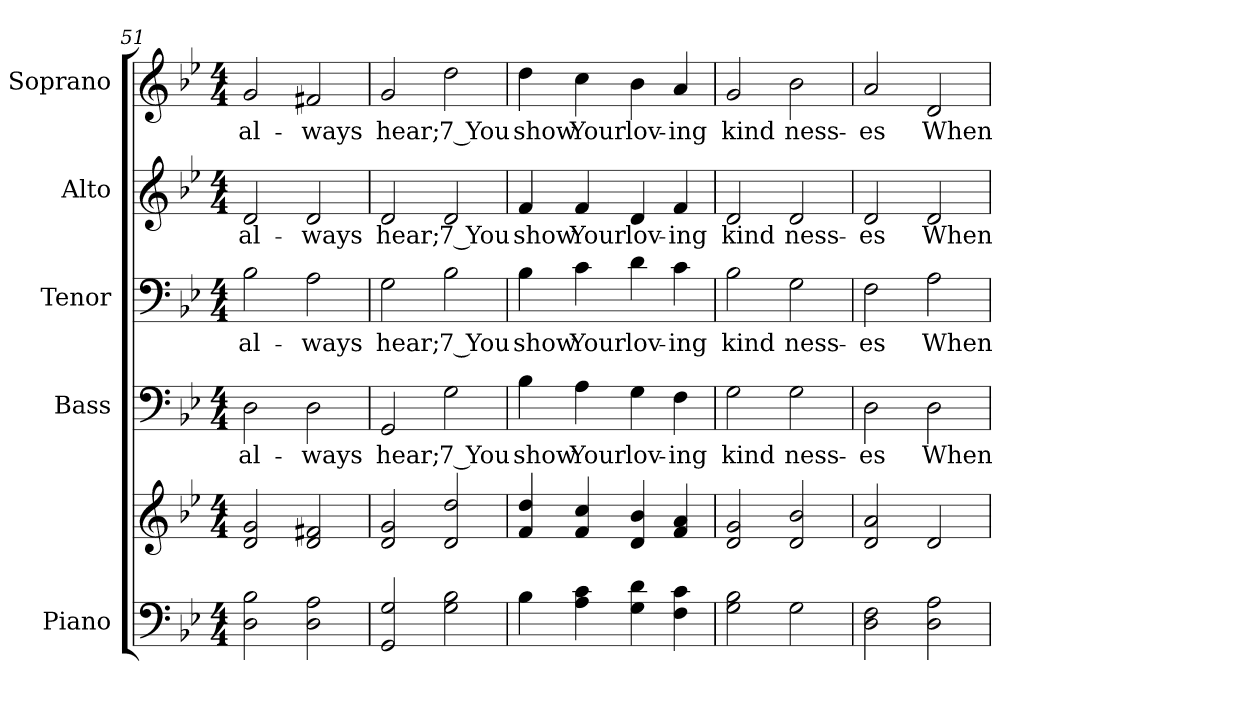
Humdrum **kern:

**kern	**kern	**kern	**text	**kern	**text	**kern	**text	**kern	**text
*part5	*part5	*part4	*part4	*part3	*part3	*part2	*part2	*part1	*part1
*staff6	*staff5	*staff4	*staff4	*staff3	*staff3	*staff2	*staff2	*staff1	*staff1
*I"Piano	*	*I"Bass	*	*I"Tenor	*	*I"Alto	*	*I"Soprano	*
*I'Pno.	*	*I'B.	*	*I'T.	*	*I'A.	*	*I'S.	*
!!LO:PB:g=z
*clefF4	*clefG2	*clefF4	*	*clefF4	*	*clefG2	*	*clefG2	*
*k[b-e-]	*k[b-e-]	*k[b-e-]	*	*k[b-e-]	*	*k[b-e-]	*	*k[b-e-]	*
*g:	*g:	*g:	*	*g:	*	*g:	*	*g:	*
*M4/4	*M4/4	*M4/4	*	*M4/4	*	*M4/4	*	*M4/4	*
=51	=51	=51	=51	=51	=51	=51	=51	=51	=51
!	!	!	!LO:LY:b:color=#000000	!	!	!	!	!	!
!	!	!	!	!	!LO:LY:b:color=#000000	!	!	!	!
!	!	!	!	!	!	!	!LO:LY:b:color=#000000	!	!
!	!	!	!	!	!	!	!	!	!LO:LY:b:color=#000000
2Di\ 2B-i	2di/ 2gi	2Di\	al-	2B-i\	al-	2di/	al-	2gi/	al-
!	!	!	!LO:LY:b:color=#000000	!	!	!	!	!	!
!	!	!	!	!	!LO:LY:b:color=#000000	!	!	!	!
!	!	!	!	!	!	!	!LO:LY:b:color=#000000	!	!
!	!	!	!	!	!	!	!	!	!LO:LY:b:color=#000000
2Di\ 2Ai	2di/ 2f#Xi	2Di\	-ways	2Ai\	-ways	2di/	-ways	2f#Xi/	-ways
=52	=52	=52	=52	=52	=52	=52	=52	=52	=52
!	!	!	!LO:LY:b:color=#000000	!	!	!	!	!	!
!	!	!	!	!	!LO:LY:b:color=#000000	!	!	!	!
!	!	!	!	!	!	!	!LO:LY:b:color=#000000	!	!
!	!	!	!	!	!	!	!	!	!LO:LY:b:color=#000000
2GGi/ 2Gi	2di/ 2gi	2GGi/	hear;	2Gi\	hear;	2di/	hear;	2gi/	hear;
!	!	!	!LO:LY:b:color=#000000	!	!	!	!	!	!
!	!	!	!	!	!LO:LY:b:color=#000000	!	!	!	!
!	!	!	!	!	!	!	!LO:LY:b:color=#000000	!	!
!	!	!	!	!	!	!	!	!	!LO:LY:b:color=#000000
2Gi\ 2B-i	2di/ 2ddi	2Gi\	7 You	2B-i\	7 You	2di/	7 You	2ddi\	7 You
=53	=53	=53	=53	=53	=53	=53	=53	=53	=53
!	!	!	!LO:LY:b:color=#000000	!	!	!	!	!	!
!	!	!	!	!	!LO:LY:b:color=#000000	!	!	!	!
!	!	!	!	!	!	!	!LO:LY:b:color=#000000	!	!
!	!	!	!	!	!	!	!	!	!LO:LY:b:color=#000000
4B-i\	4fi/ 4ddi	4B-i\	show	4B-i\	show	4fi/	show	4ddi\	show
!	!	!	!LO:LY:b:color=#000000	!	!	!	!	!	!
!	!	!	!	!	!LO:LY:b:color=#000000	!	!	!	!
!	!	!	!	!	!	!	!LO:LY:b:color=#000000	!	!
!	!	!	!	!	!	!	!	!	!LO:LY:b:color=#000000
4Ai\ 4ci	4fi/ 4cci	4Ai\	Your	4ci\	Your	4fi/	Your	4cci\	Your
!	!	!	!LO:LY:b:color=#000000	!	!	!	!	!	!
!	!	!	!	!	!LO:LY:b:color=#000000	!	!	!	!
!	!	!	!	!	!	!	!LO:LY:b:color=#000000	!	!
!	!	!	!	!	!	!	!	!	!LO:LY:b:color=#000000
4Gi\ 4di	4di/ 4b-i	4Gi\	lov-	4di\	lov-	4di/	lov-	4b-i\	lov-
!	!	!	!LO:LY:b:color=#000000	!	!	!	!	!	!
!	!	!	!	!	!LO:LY:b:color=#000000	!	!	!	!
!	!	!	!	!	!	!	!LO:LY:b:color=#000000	!	!
!	!	!	!	!	!	!	!	!	!LO:LY:b:color=#000000
4Fi\ 4ci	4fi/ 4ai	4Fi\	-ing	4ci\	-ing	4fi/	-ing	4ai/	-ing
!!LO:PB:g=z
=54	=54	=54	=54	=54	=54	=54	=54	=54	=54
!	!	!	!LO:LY:b:color=#000000	!	!	!	!	!	!
!	!	!	!	!	!LO:LY:b:color=#000000	!	!	!	!
!	!	!	!	!	!	!	!LO:LY:b:color=#000000	!	!
!	!	!	!	!	!	!	!	!	!LO:LY:b:color=#000000
2Gi\ 2B-i	2di/ 2gi	2Gi\	kind	2B-i\	kind	2di/	kind	2gi/	kind
!	!	!	!LO:LY:b:color=#000000	!	!	!	!	!	!
!	!	!	!	!	!LO:LY:b:color=#000000	!	!	!	!
!	!	!	!	!	!	!	!LO:LY:b:color=#000000	!	!
!	!	!	!	!	!	!	!	!	!LO:LY:b:color=#000000
2Gi\	2di/ 2b-i	2Gi\	ness-	2Gi\	ness-	2di/	ness-	2b-i\	ness-
=55	=55	=55	=55	=55	=55	=55	=55	=55	=55
!	!	!	!LO:LY:b:color=#000000	!	!	!	!	!	!
!	!	!	!	!	!LO:LY:b:color=#000000	!	!	!	!
!	!	!	!	!	!	!	!LO:LY:b:color=#000000	!	!
!	!	!	!	!	!	!	!	!	!LO:LY:b:color=#000000
2Di\ 2Fi	2di/ 2ai	2Di\	-es	2Fi\	-es	2di/	-es	2ai/	-es
!	!	!	!LO:LY:b:color=#000000	!	!	!	!	!	!
!	!	!	!	!	!LO:LY:b:color=#000000	!	!	!	!
!	!	!	!	!	!	!	!LO:LY:b:color=#000000	!	!
!	!	!	!	!	!	!	!	!	!LO:LY:b:color=#000000
2Di\ 2Ai	2di/	2Di\	When	2Ai\	When	2di/	When	2di/	When
=	=	=	=	=	=	=	=	=	=
*-	*-	*-	*-	*-	*-	*-	*-	*-	*-
